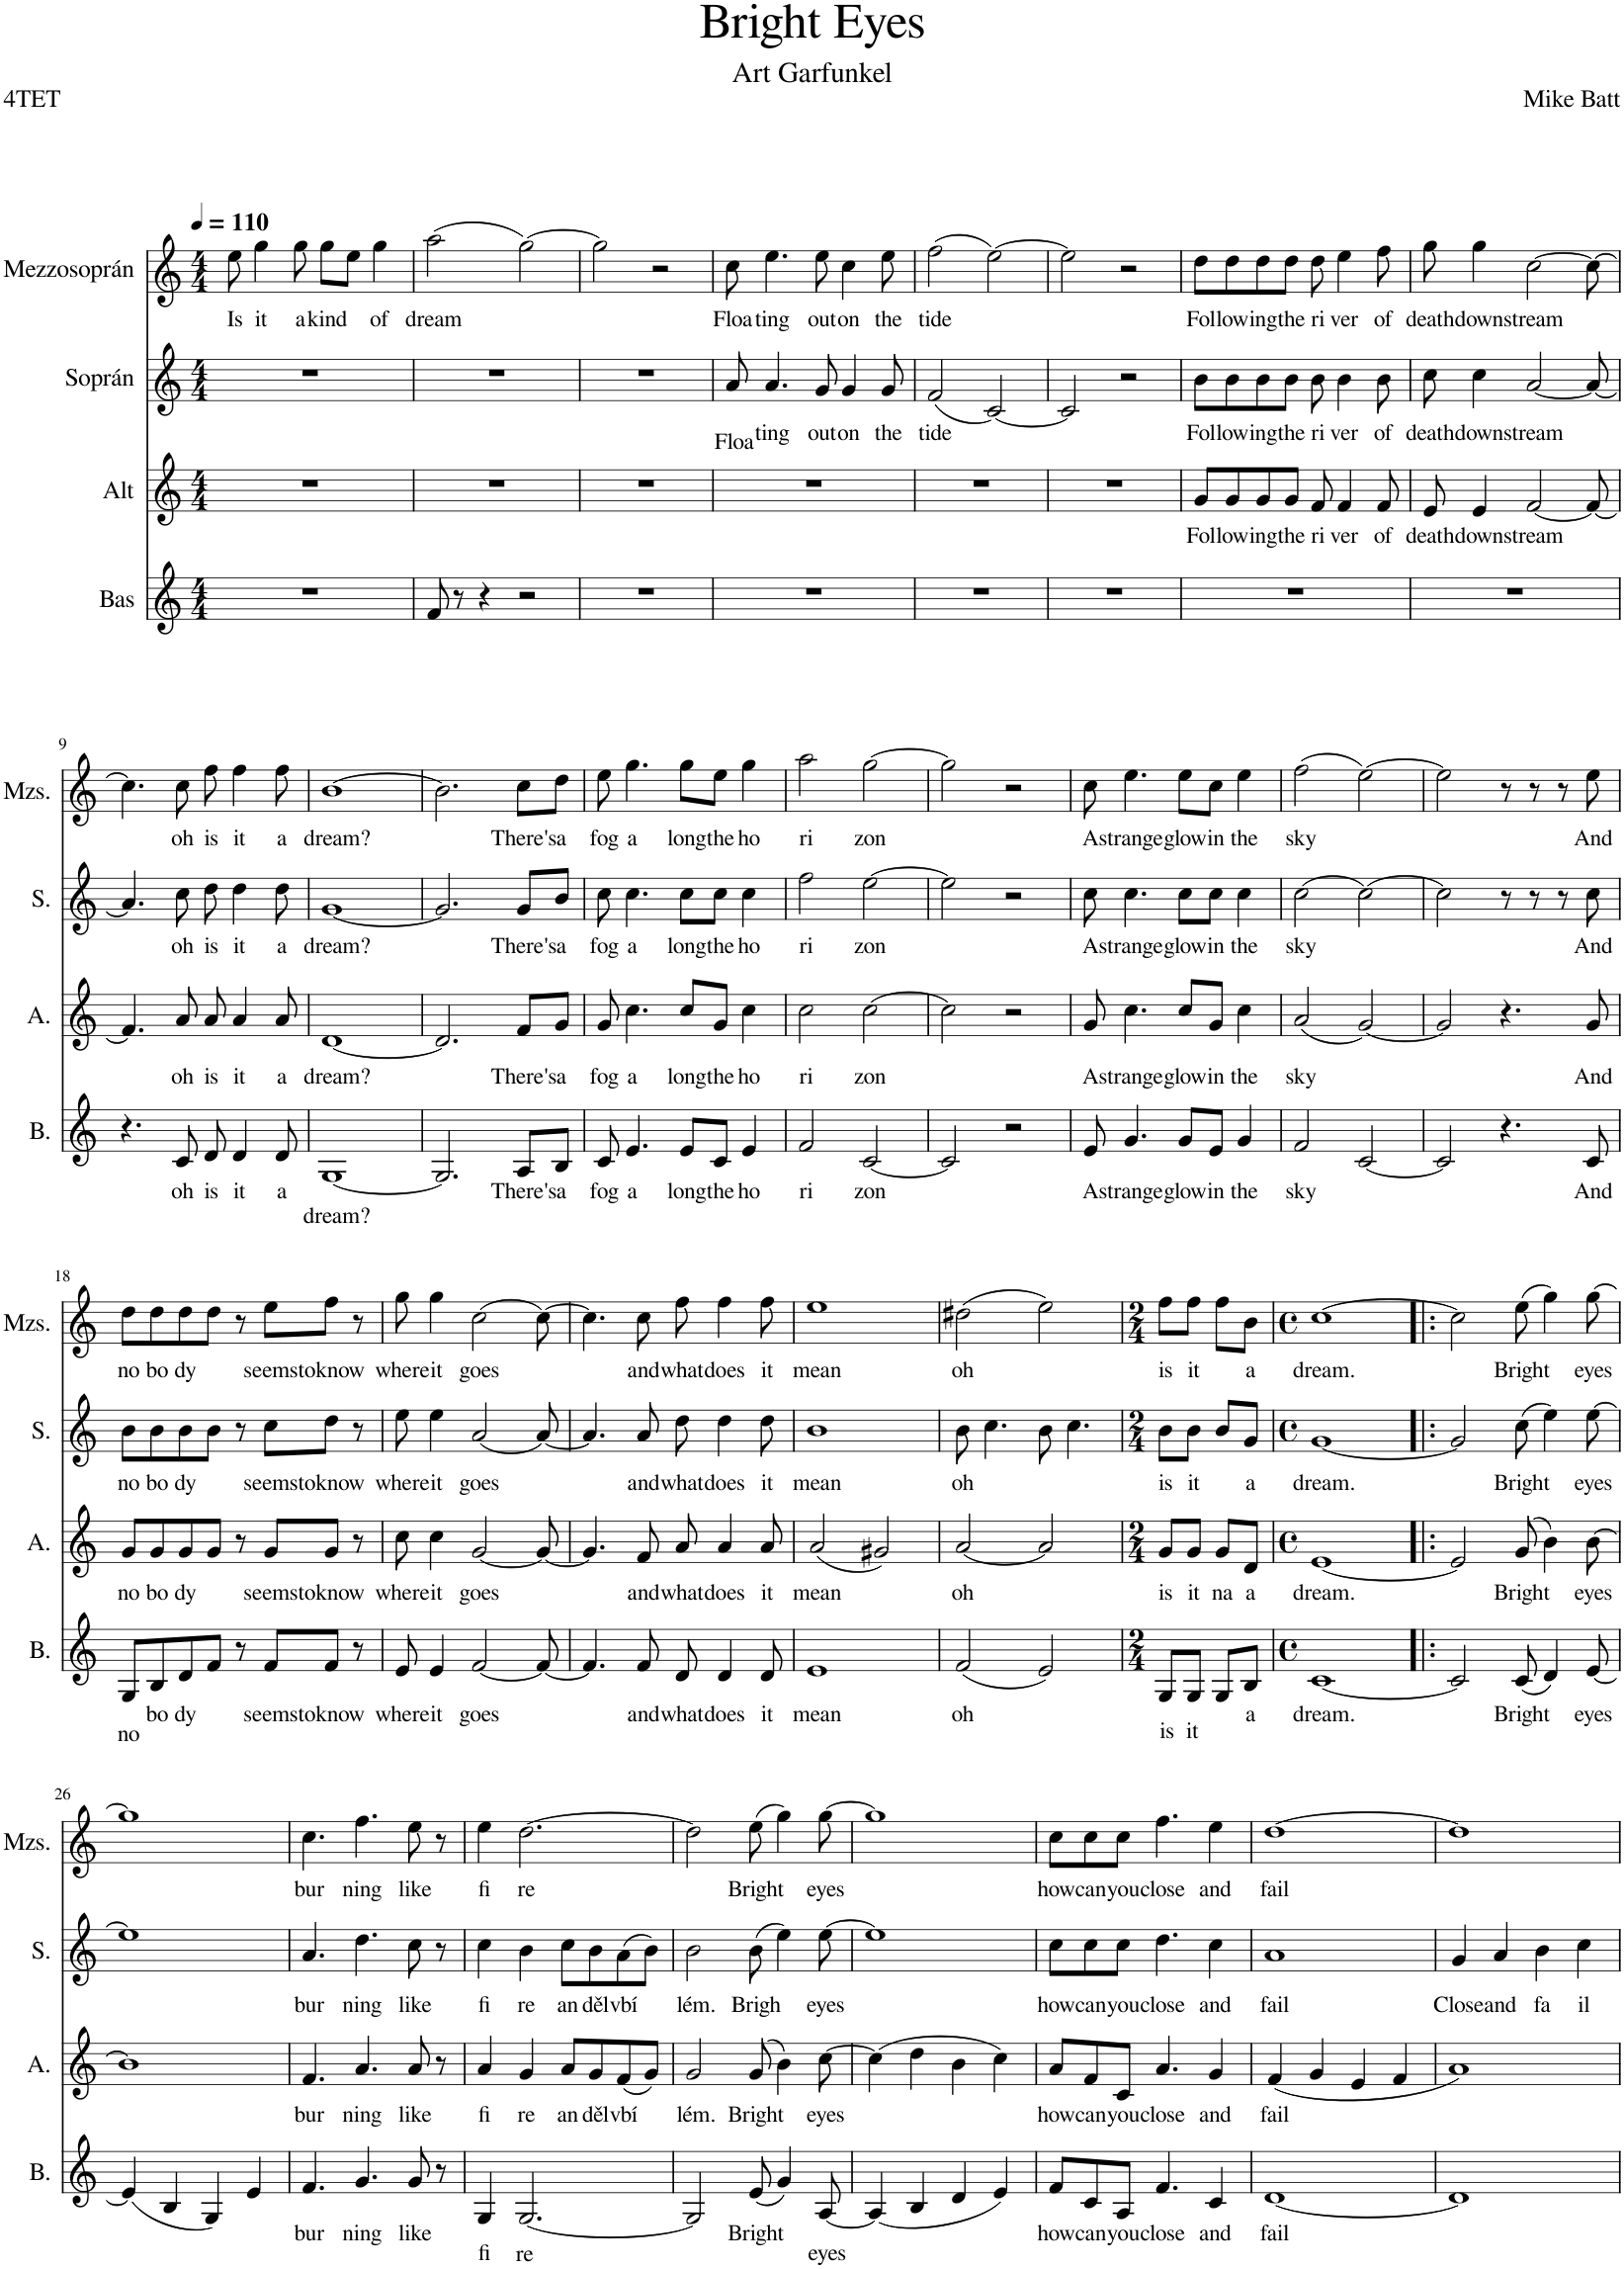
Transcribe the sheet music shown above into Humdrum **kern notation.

**kern	**text	**kern	**text	**kern	**text	**kern	**text
*part4	*part4	*part3	*part3	*part2	*part2	*part1	*part1
*staff4	*staff4	*staff3	*staff3	*staff2	*staff2	*staff1	*staff1
*I"Bas	*	*I"Alt	*	*I"Soprán	*	*I"Mezzosoprán	*
*I'B.	*	*I'A.	*	*I'S.	*	*I'Mzs.	*
*clefG2	*	*clefG2	*	*clefG2	*	*clefG2	*
*k[]	*	*k[]	*	*k[]	*	*k[]	*
*M4/4	*	*M4/4	*	*M4/4	*	*M4/4	*
*MM110	*	*MM110	*	*MM110	*	*MM110	*
=1	=1	=1	=1	=1	=1	=1	=1
!	!	!	!	!	!	!	!LO:LY:b
1r	.	1r	.	1r	.	8ee\	Is
!	!	!	!	!	!	!	!LO:LY:b
.	.	.	.	.	.	4gg\	it
!	!	!	!	!	!	!	!LO:LY:b
.	.	.	.	.	.	8gg\	a
!	!	!	!	!	!	!	!LO:LY:b
.	.	.	.	.	.	8gg\L	kind
.	.	.	.	.	.	8ee\J	.
!	!	!	!	!	!	!	!LO:LY:b
.	.	.	.	.	.	4gg\	of
=2	=2	=2	=2	=2	=2	=2	=2
!	!	!	!	!	!	!	!LO:LY:b
8f/	.	1r	.	1r	.	(2aa\	dream
8r	.	.	.	.	.	.	.
4r	.	.	.	.	.	.	.
2r	.	.	.	.	.	[2gg\)	.
=3	=3	=3	=3	=3	=3	=3	=3
1r	.	1r	.	1r	.	2gg\]	.
.	.	.	.	.	.	2r	.
=4	=4	=4	=4	=4	=4	=4	=4
!	!	!	!	!	!LO:LY:b	!	!LO:LY:b
1r	.	1r	.	8a/	Floa	8cc\	Floa
!	!	!	!	!	!LO:LY:b	!	!LO:LY:b
.	.	.	.	4.a/	ting	4.ee\	ting
!	!	!	!	!	!LO:LY:b	!	!LO:LY:b
.	.	.	.	8g/	out	8ee\	out
!	!	!	!	!	!LO:LY:b	!	!LO:LY:b
.	.	.	.	4g/	on	4cc\	on
!	!	!	!	!	!LO:LY:b	!	!LO:LY:b
.	.	.	.	8g/	the	8ee\	the
=5	=5	=5	=5	=5	=5	=5	=5
!	!	!	!	!	!LO:LY:b	!	!LO:LY:b
1r	.	1r	.	(2f/	tide	(2ff\	tide
.	.	.	.	[2c/)	.	[2ee\)	.
=6	=6	=6	=6	=6	=6	=6	=6
1r	.	1r	.	2c/]	.	2ee\]	.
.	.	.	.	2r	.	2r	.
=7	=7	=7	=7	=7	=7	=7	=7
!	!	!	!LO:LY:b	!	!LO:LY:b	!	!LO:LY:b
1r	.	8g/L	Fol	8b\L	Fol	8dd\L	Fol
!	!	!	!LO:LY:b	!	!LO:LY:b	!	!LO:LY:b
.	.	8g/	low	8b\	low	8dd\	low
!	!	!	!LO:LY:b	!	!LO:LY:b	!	!LO:LY:b
.	.	8g/	ing	8b\	ing	8dd\	ing
!	!	!	!LO:LY:b	!	!LO:LY:b	!	!LO:LY:b
.	.	8g/J	the	8b\J	the	8dd\J	the
!	!	!	!LO:LY:b	!	!LO:LY:b	!	!LO:LY:b
.	.	8f/	ri	8b\	ri	8dd\	ri
!	!	!	!LO:LY:b	!	!LO:LY:b	!	!LO:LY:b
.	.	4f/	ver	4b\	ver	4ee\	ver
!	!	!	!LO:LY:b	!	!LO:LY:b	!	!LO:LY:b
.	.	8f/	of	8b\	of	8ff\	of
=8	=8	=8	=8	=8	=8	=8	=8
!	!	!	!LO:LY:b	!	!LO:LY:b	!	!LO:LY:b
1r	.	8e/	death	8cc\	death	8gg\	death
!	!	!	!LO:LY:b	!	!LO:LY:b	!	!LO:LY:b
.	.	4e/	down	4cc\	down	4gg\	down
!	!	!	!LO:LY:b	!	!LO:LY:b	!	!LO:LY:b
.	.	[2f/	stream	[2a/	stream	[2cc\	stream
.	.	8f/_	.	8a/_	.	8cc\_	.
!!LO:LB:g=z
=9	=9	=9	=9	=9	=9	=9	=9
4.r	.	4.f/]	.	4.a/]	.	4.cc\]	.
!	!LO:LY:b	!	!LO:LY:b	!	!LO:LY:b	!	!LO:LY:b
8c/	oh	8a/	oh	8cc\	oh	8cc\	oh
!	!LO:LY:b	!	!LO:LY:b	!	!LO:LY:b	!	!LO:LY:b
8d/	is	8a/	is	8dd\	is	8ff\	is
!	!LO:LY:b	!	!LO:LY:b	!	!LO:LY:b	!	!LO:LY:b
4d/	it	4a/	it	4dd\	it	4ff\	it
!	!LO:LY:b	!	!LO:LY:b	!	!LO:LY:b	!	!LO:LY:b
8d/	a	8a/	a	8dd\	a	8ff\	a
=10	=10	=10	=10	=10	=10	=10	=10
!	!LO:LY:b	!	!LO:LY:b	!	!LO:LY:b	!	!LO:LY:b
[1G	dream?	[1d	dream?	[1g	dream?	[1b	dream?
=11	=11	=11	=11	=11	=11	=11	=11
2.G/]	.	2.d/]	.	2.g/]	.	2.b\]	.
!	!LO:LY:b	!	!LO:LY:b	!	!LO:LY:b	!	!LO:LY:b
8A/L	There's	8f/L	There's	8g/L	There's	8cc\L	There's
!	!LO:LY:b	!	!LO:LY:b	!	!LO:LY:b	!	!LO:LY:b
8B/J	a	8g/J	a	8b/J	a	8dd\J	a
=12	=12	=12	=12	=12	=12	=12	=12
!	!LO:LY:b	!	!LO:LY:b	!	!LO:LY:b	!	!LO:LY:b
8c/	fog	8g/	fog	8cc\	fog	8ee\	fog
!	!LO:LY:b	!	!LO:LY:b	!	!LO:LY:b	!	!LO:LY:b
4.e/	a	4.cc\	a	4.cc\	a	4.gg\	a
!	!LO:LY:b	!	!LO:LY:b	!	!LO:LY:b	!	!LO:LY:b
8e/L	long	8cc/L	long	8cc\L	long	8gg\L	long
!	!LO:LY:b	!	!LO:LY:b	!	!LO:LY:b	!	!LO:LY:b
8c/J	the	8g/J	the	8cc\J	the	8ee\J	the
!	!LO:LY:b	!	!LO:LY:b	!	!LO:LY:b	!	!LO:LY:b
4e/	ho	4cc\	ho	4cc\	ho	4gg\	ho
=13	=13	=13	=13	=13	=13	=13	=13
!	!LO:LY:b	!	!LO:LY:b	!	!LO:LY:b	!	!LO:LY:b
2f/	ri	2cc\	ri	2ff\	ri	2aa\	ri
!	!LO:LY:b	!	!LO:LY:b	!	!LO:LY:b	!	!LO:LY:b
[2c/	zon	[2cc\	zon	[2ee\	zon	[2gg\	zon
=14	=14	=14	=14	=14	=14	=14	=14
2c/]	.	2cc\]	.	2ee\]	.	2gg\]	.
2r	.	2r	.	2r	.	2r	.
=15	=15	=15	=15	=15	=15	=15	=15
!	!LO:LY:b	!	!LO:LY:b	!	!LO:LY:b	!	!LO:LY:b
8e/	A	8g/	A	8cc\	A	8cc\	A
!	!LO:LY:b	!	!LO:LY:b	!	!LO:LY:b	!	!LO:LY:b
4.g/	strange	4.cc\	strange	4.cc\	strange	4.ee\	strange
!	!LO:LY:b	!	!LO:LY:b	!	!LO:LY:b	!	!LO:LY:b
8g/L	glow	8cc/L	glow	8cc\L	glow	8ee\L	glow
!	!LO:LY:b	!	!LO:LY:b	!	!LO:LY:b	!	!LO:LY:b
8e/J	in	8g/J	in	8cc\J	in	8cc\J	in
!	!LO:LY:b	!	!LO:LY:b	!	!LO:LY:b	!	!LO:LY:b
4g/	the	4cc\	the	4cc\	the	4ee\	the
=16	=16	=16	=16	=16	=16	=16	=16
!	!LO:LY:b	!	!LO:LY:b	!	!LO:LY:b	!	!LO:LY:b
2f/	sky	(2a/	sky	[2cc\	sky	(2ff\	sky
[2c/	.	[2g/)	.	2cc\_	.	[2ee\)	.
=17	=17	=17	=17	=17	=17	=17	=17
2c/]	.	2g/]	.	2cc\]	.	2ee\]	.
4.r	.	4.r	.	8r	.	8r	.
.	.	.	.	8r	.	8r	.
.	.	.	.	8r	.	8r	.
!	!LO:LY:b	!	!LO:LY:b	!	!LO:LY:b	!	!LO:LY:b
8c/	And	8g/	And	8cc\	And	8ee\	And
!!LO:LB:g=z
=18	=18	=18	=18	=18	=18	=18	=18
!	!LO:LY:b	!	!LO:LY:b	!	!LO:LY:b	!	!LO:LY:b
8G/L	no	8g/L	no	8b\L	no	8dd\L	no
!	!LO:LY:b	!	!LO:LY:b	!	!LO:LY:b	!	!LO:LY:b
8B/	bo	8g/	bo	8b\	bo	8dd\	bo
!	!LO:LY:b	!	!LO:LY:b	!	!LO:LY:b	!	!LO:LY:b
8d/	dy	8g/	dy	8b\	dy	8dd\	dy
8f/J	.	8g/J	.	8b\J	.	8dd\J	.
8r	.	8r	.	8r	.	8r	.
!	!LO:LY:b	!	!LO:LY:b	!	!LO:LY:b	!	!LO:LY:b
8f/L	seems	8g/L	seems	8cc\L	seems	8ee\L	seems
!	!LO:LY:b	!	!LO:LY:b	!	!LO:LY:b	!	!LO:LY:b
8f/J	toknow	8g/J	toknow	8dd\J	toknow	8ff\J	toknow
8r	.	8r	.	8r	.	8r	.
=19	=19	=19	=19	=19	=19	=19	=19
!	!LO:LY:b	!	!LO:LY:b	!	!LO:LY:b	!	!LO:LY:b
8e/	where	8cc\	where	8ee\	where	8gg\	where
!	!LO:LY:b	!	!LO:LY:b	!	!LO:LY:b	!	!LO:LY:b
4e/	it	4cc\	it	4ee\	it	4gg\	it
!	!LO:LY:b	!	!LO:LY:b	!	!LO:LY:b	!	!LO:LY:b
[2f/	goes	[2g/	goes	[2a/	goes	[2cc\	goes
8f/_	.	8g/_	.	8a/_	.	8cc\_	.
=20	=20	=20	=20	=20	=20	=20	=20
4.f/]	.	4.g/]	.	4.a/]	.	4.cc\]	.
!	!LO:LY:b	!	!LO:LY:b	!	!LO:LY:b	!	!LO:LY:b
8f/	and	8f/	and	8a/	and	8cc\	and
!	!LO:LY:b	!	!LO:LY:b	!	!LO:LY:b	!	!LO:LY:b
8d/	what	8a/	what	8dd\	what	8ff\	what
!	!LO:LY:b	!	!LO:LY:b	!	!LO:LY:b	!	!LO:LY:b
4d/	does	4a/	does	4dd\	does	4ff\	does
!	!LO:LY:b	!	!LO:LY:b	!	!LO:LY:b	!	!LO:LY:b
8d/	it	8a/	it	8dd\	it	8ff\	it
=21	=21	=21	=21	=21	=21	=21	=21
!	!LO:LY:b	!	!LO:LY:b	!	!LO:LY:b	!	!LO:LY:b
1e	mean	(2a/	mean	1b	mean	1ee	mean
.	.	2g#X/)	.	.	.	.	.
=22	=22	=22	=22	=22	=22	=22	=22
!	!LO:LY:b	!	!LO:LY:b	!	!LO:LY:b	!	!LO:LY:b
(2f/	oh	[2a/	oh	8b\	oh	(2dd#X\	oh
.	.	.	.	4.cc\	.	.	.
2e/)	.	2a/]	.	8b\	.	2ee\)	.
.	.	.	.	4.cc\	.	.	.
=23	=23	=23	=23	=23	=23	=23	=23
*M2/4	*	*M2/4	*	*M2/4	*	*M2/4	*
!	!LO:LY:b	!	!LO:LY:b	!	!LO:LY:b	!	!LO:LY:b
8G/L	is	8g/L	is	8b\L	is	8ff\L	is
!	!LO:LY:b	!	!LO:LY:b	!	!LO:LY:b	!	!LO:LY:b
8G/J	it	8g/J	it	8b\J	it	8ff\J	it
!	!	!	!LO:LY:b	!	!	!	!
8G/L	.	8g/L	na	8b/L	.	8ff\L	.
!	!LO:LY:b	!	!LO:LY:b	!	!LO:LY:b	!	!LO:LY:b
8B/J	a	8d/J	a	8g/J	a	8b\J	a
=24	=24	=24	=24	=24	=24	=24	=24
*M4/4	*	*M4/4	*	*M4/4	*	*M4/4	*
*met(c)	*	*met(c)	*	*met(c)	*	*met(c)	*
!	!LO:LY:b	!	!LO:LY:b	!	!LO:LY:b	!	!LO:LY:b
[1c	dream.	[1e	dream.	[1g	dream.	[1cc	dream.
=25!|:	=25!|:	=25!|:	=25!|:	=25!|:	=25!|:	=25!|:	=25!|:
2c/]	.	2e/]	.	2g/]	.	2cc\]	.
!	!LO:LY:b	!	!LO:LY:b	!	!LO:LY:b	!	!LO:LY:b
(8c/	Bright	(8g/	Bright	(8cc\	Bright	(8ee\	Bright
4d/)	.	4b\)	.	4ee\)	.	4gg\)	.
!	!LO:LY:b	!	!LO:LY:b	!	!LO:LY:b	!	!LO:LY:b
[8e/	eyes	[8b\	eyes	[8ee\	eyes	[8gg\	eyes
!!LO:LB:g=z
=26	=26	=26	=26	=26	=26	=26	=26
(4e/]	.	1b]	.	1ee]	.	1gg]	.
4B/	.	.	.	.	.	.	.
4G/)	.	.	.	.	.	.	.
4e/	.	.	.	.	.	.	.
=27	=27	=27	=27	=27	=27	=27	=27
!	!LO:LY:b	!	!LO:LY:b	!	!LO:LY:b	!	!LO:LY:b
4.f/	bur	4.f/	bur	4.a/	bur	4.cc\	bur
!	!LO:LY:b	!	!LO:LY:b	!	!LO:LY:b	!	!LO:LY:b
4.g/	ning	4.a/	ning	4.dd\	ning	4.ff\	ning
!	!LO:LY:b	!	!LO:LY:b	!	!LO:LY:b	!	!LO:LY:b
8g/	like	8a/	like	8cc\	like	8ee\	like
8r	.	8r	.	8r	.	8r	.
=28	=28	=28	=28	=28	=28	=28	=28
!	!LO:LY:b	!	!LO:LY:b	!	!LO:LY:b	!	!LO:LY:b
4G/	fi	4a/	fi	4cc\	fi	4ee\	fi
!	!LO:LY:b	!	!LO:LY:b	!	!LO:LY:b	!	!LO:LY:b
[2.G/	re	4g/	re	4b\	re	[2.dd\	re
!	!	!	!LO:LY:b	!	!LO:LY:b	!	!
.	.	8a/L	an	8cc\L	an	.	.
!	!	!	!LO:LY:b	!	!LO:LY:b	!	!
.	.	8g/	děl	8b\	děl	.	.
!	!	!	!LO:LY:b	!	!LO:LY:b	!	!
.	.	(8f/	vbí	(8a\	vbí	.	.
.	.	8g/J)	.	8b\J)	.	.	.
=29	=29	=29	=29	=29	=29	=29	=29
!	!	!	!LO:LY:b	!	!LO:LY:b	!	!
2G/]	.	2g/	lém.	2b\	lém.	2dd\]	.
!	!LO:LY:b	!	!LO:LY:b	!	!LO:LY:b	!	!LO:LY:b
(8e/	Bright	(8g/	Bright	(8b\	Brigh	(8ee\	Bright
4g/)	.	4b\)	.	4ee\)	.	4gg\)	.
!	!LO:LY:b	!	!LO:LY:b	!	!LO:LY:b	!	!LO:LY:b
[8A/	eyes	[8cc\	eyes	[8ee\	eyes	[8gg\	eyes
=30	=30	=30	=30	=30	=30	=30	=30
(4A/]	.	(4cc\]	.	1ee]	.	1gg]	.
4B/	.	4dd\	.	.	.	.	.
4d/	.	4b\	.	.	.	.	.
4e/)	.	4cc\)	.	.	.	.	.
=31	=31	=31	=31	=31	=31	=31	=31
!	!LO:LY:b	!	!LO:LY:b	!	!LO:LY:b	!	!LO:LY:b
8f/L	how	8a/L	how	8cc\L	how	8cc\L	how
!	!LO:LY:b	!	!LO:LY:b	!	!LO:LY:b	!	!LO:LY:b
8c/	can	8f/	can	8cc\	can	8cc\	can
!	!LO:LY:b	!	!LO:LY:b	!	!LO:LY:b	!	!LO:LY:b
8A/J	you	8c/J	you	8cc\J	you	8cc\J	you
!	!LO:LY:b	!	!LO:LY:b	!	!LO:LY:b	!	!LO:LY:b
4.f/	close	4.a/	close	4.dd\	close	4.ff\	close
!	!LO:LY:b	!	!LO:LY:b	!	!LO:LY:b	!	!LO:LY:b
4c/	and	4g/	and	4cc\	and	4ee\	and
=32	=32	=32	=32	=32	=32	=32	=32
!	!LO:LY:b	!	!LO:LY:b	!	!LO:LY:b	!	!LO:LY:b
[1d	fail	(4f/	fail	1a	fail	[1dd	fail
.	.	4g/	.	.	.	.	.
.	.	4e/	.	.	.	.	.
.	.	4f/	.	.	.	.	.
=33	=33	=33	=33	=33	=33	=33	=33
!	!	!	!	!	!LO:LY:b	!	!
1d]	.	1a)	.	4g/	Close	1dd]	.
!	!	!	!	!	!LO:LY:b	!	!
.	.	.	.	4a/	and	.	.
!	!	!	!	!	!LO:LY:b	!	!
.	.	.	.	4b\	fa	.	.
!	!	!	!	!	!LO:LY:b	!	!
.	.	.	.	4cc\	il	.	.
=	=	=	=	=	=	=	=
*-	*-	*-	*-	*-	*-	*-	*-
